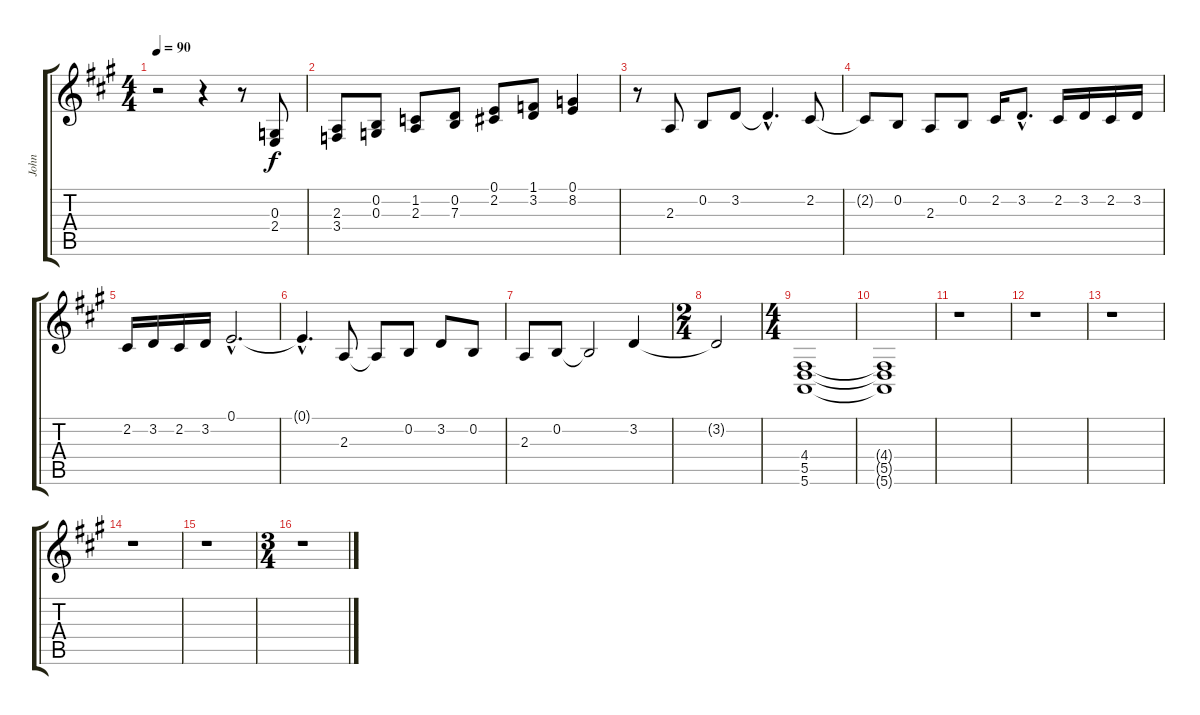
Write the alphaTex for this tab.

\track ("John" "John") {instrument acousticgrandpiano}
\staff {score tabs}
\tuning (E4 B3 G3 D3 A2 E2) {hide}
\ts (4 4)
\tempo 90
\clef g2
\ks a
r.2{dy f} r.4 r.8 (0.3 2.4).8 |
(2.3 3.4).8 (0.2 0.3).8 (1.2 2.3).8 (0.2 7.3).8 (0.1 2.2).8 (1.1 3.2).8 (0.1 8.2).4 |
r.8 2.3.8 0.2.8 3.2.8 3.2{hac t}.4{d} 2.2.8 |
2.2{t}.8 0.2.8 2.3.8 0.2.8 2.2.16 3.2{hac}.8{d} 2.2.16 3.2.16 2.2.16 3.2.16 |
2.2.16 3.2.16 2.2.16 3.2.16 0.1{hac}.2{d} |
0.1{hac t}.4{d} 2.3.8 2.3{t}.8 0.2.8 3.2.8 0.2.8 |
2.3.8 0.2.8 0.2{t}.2 3.2.4 |
\ts (2 4)
3.2{t}.2 |
\ts (4 4)
(4.4 5.5 5.6).1 |
(4.4{t} 5.5{t} 5.6{t}).1 |
r.1 |
r.1 |
r.1 |
r.1 |
r.1 |
\ts (3 4)
r.1
